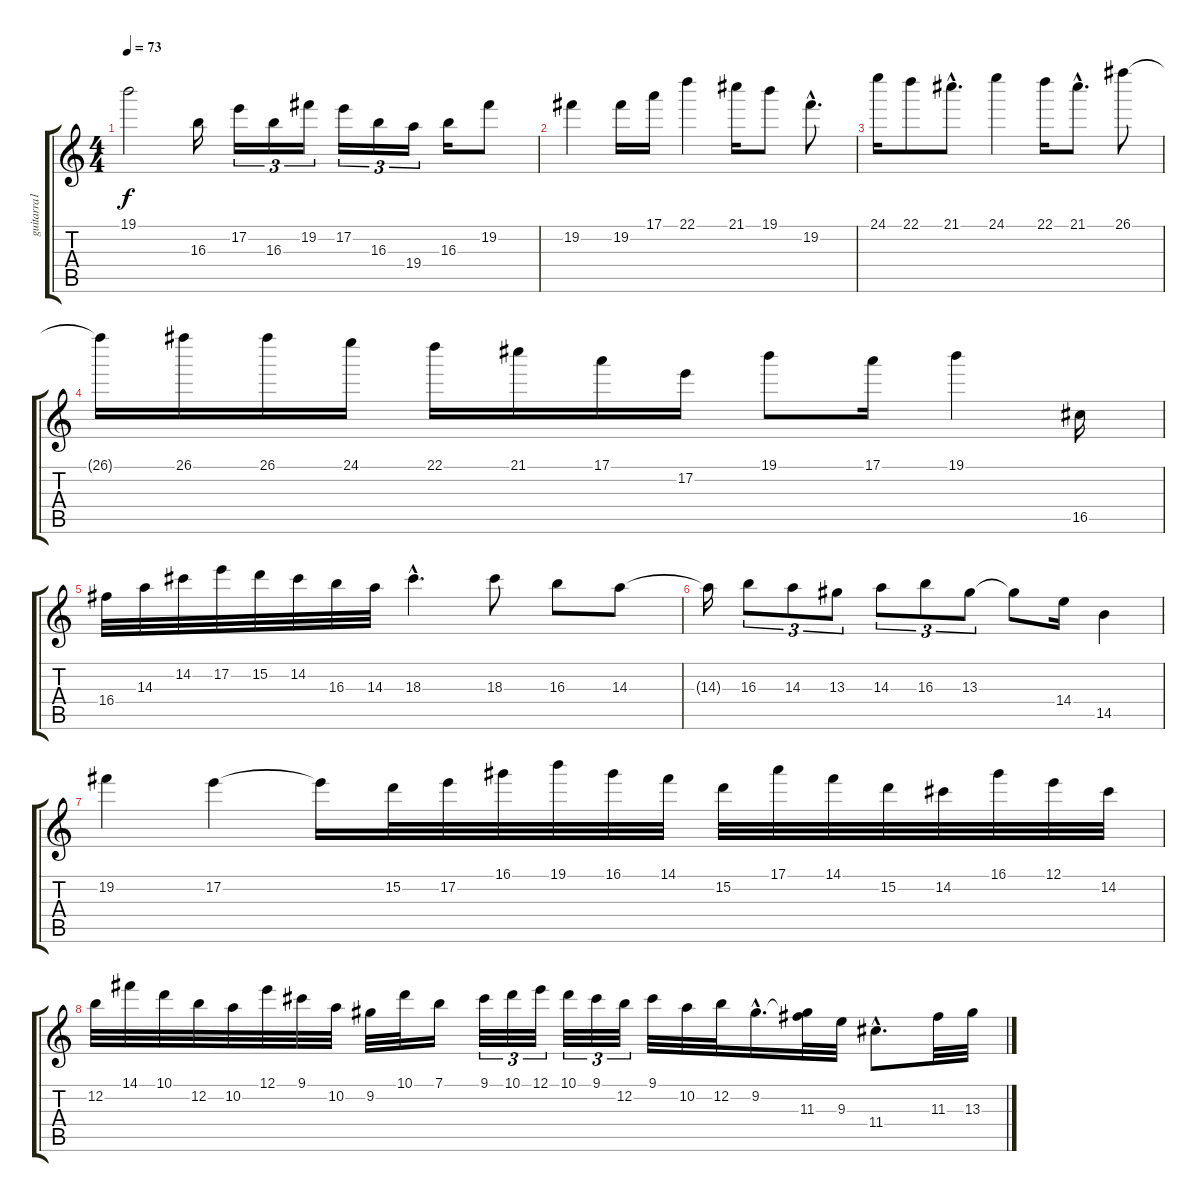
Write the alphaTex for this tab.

\track ("guitarra1" "guitarra1") {instrument distortionguitar}
\staff {score tabs}
\tuning (E4 B3 G3 D3 A2 E2) {hide}
\ts (4 4)
\tempo 73
\clef g2
\ks c
19.1.2{dy f} 16.3.16 17.2.16{tu (3 2)} 16.3.16{tu (3 2)} 19.2.16{tu (3 2)} 17.2.16{tu (3 2)} 16.3.16{tu (3 2)} 19.4.16{tu (3 2)} 16.3.16 19.2.8 |
19.2.4 19.2.16 17.1.16 22.1.4 21.1.16 19.1.8 19.2{hac}.8{d} |
24.1.16 22.1.8 21.1{hac}.8{d} 24.1.4 22.1.16 21.1{hac}.8{d} 26.1.8 |
26.1{t}.16 26.1.16 26.1.16 24.1.16 22.1.16 21.1.16 17.1.16 17.2.16 19.1.8 17.1.16 19.1.4 16.5.16 |
16.4.32 14.3.32 14.2.32 17.2.32 15.2.32 14.2.32 16.3.32 14.3.32 18.3{hac}.4{d} 18.3.8 16.3.8 14.3.8 |
14.3{t}.16 16.3.8{tu (3 2)} 14.3.8{tu (3 2)} 13.3.8{tu (3 2)} 14.3.8{tu (3 2)} 16.3.8{tu (3 2)} 13.3.8{tu (3 2)} 13.3{t}.8 14.4.16 14.5.4 |
19.2.4 17.2.4 17.2{t}.16 15.2.32 17.2.32 16.1.32 19.1.32 16.1.32 14.1.32 15.2.32 17.1.32 14.1.32 15.2.32 14.2.32 16.1.32 12.1.32 14.2.32 |
12.2.32 14.1.32 10.1.32 12.2.32 10.2.32 12.1.32 9.1.32 10.2.32 9.2.32 10.1.32 7.1.16 9.1.32{tu (3 2)} 10.1.32{tu (3 2)} 12.1.32{tu (3 2)} 10.1.32{tu (3 2)} 9.1.32{tu (3 2)} 12.2.32{tu (3 2)} 9.1.32 10.2.32 12.2.32 9.2{hac}.16{d} (9.2{t} 11.3).32 9.3.32 11.4{hac}.8{d} 11.3.32 13.3.32
